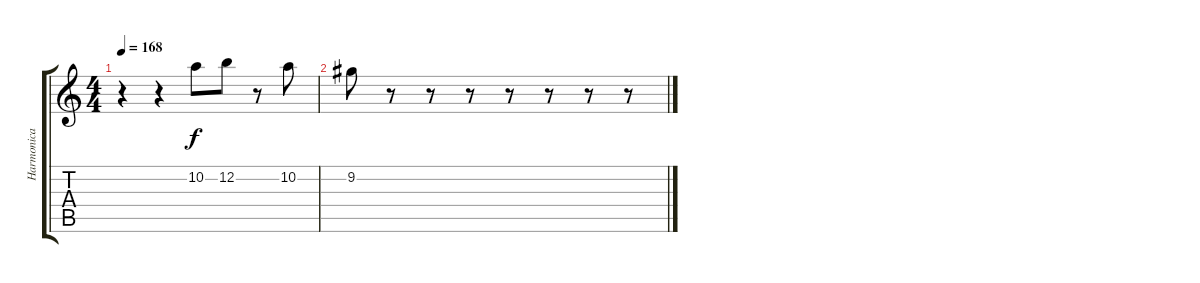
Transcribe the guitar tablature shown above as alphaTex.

\track ("Harmonica" "Harmonica") {instrument distortionguitar}
\staff {score tabs}
\tuning (E4 B3 G3 D3 A2 E2) {hide}
\ts (4 4)
\tempo 168
\clef g2
\ks c
r.4{dy f} r.4 10.2.8 12.2.8 r.8 10.2.8 |
9.2.8 r.8 r.8 r.8 r.8 r.8 r.8 r.8
